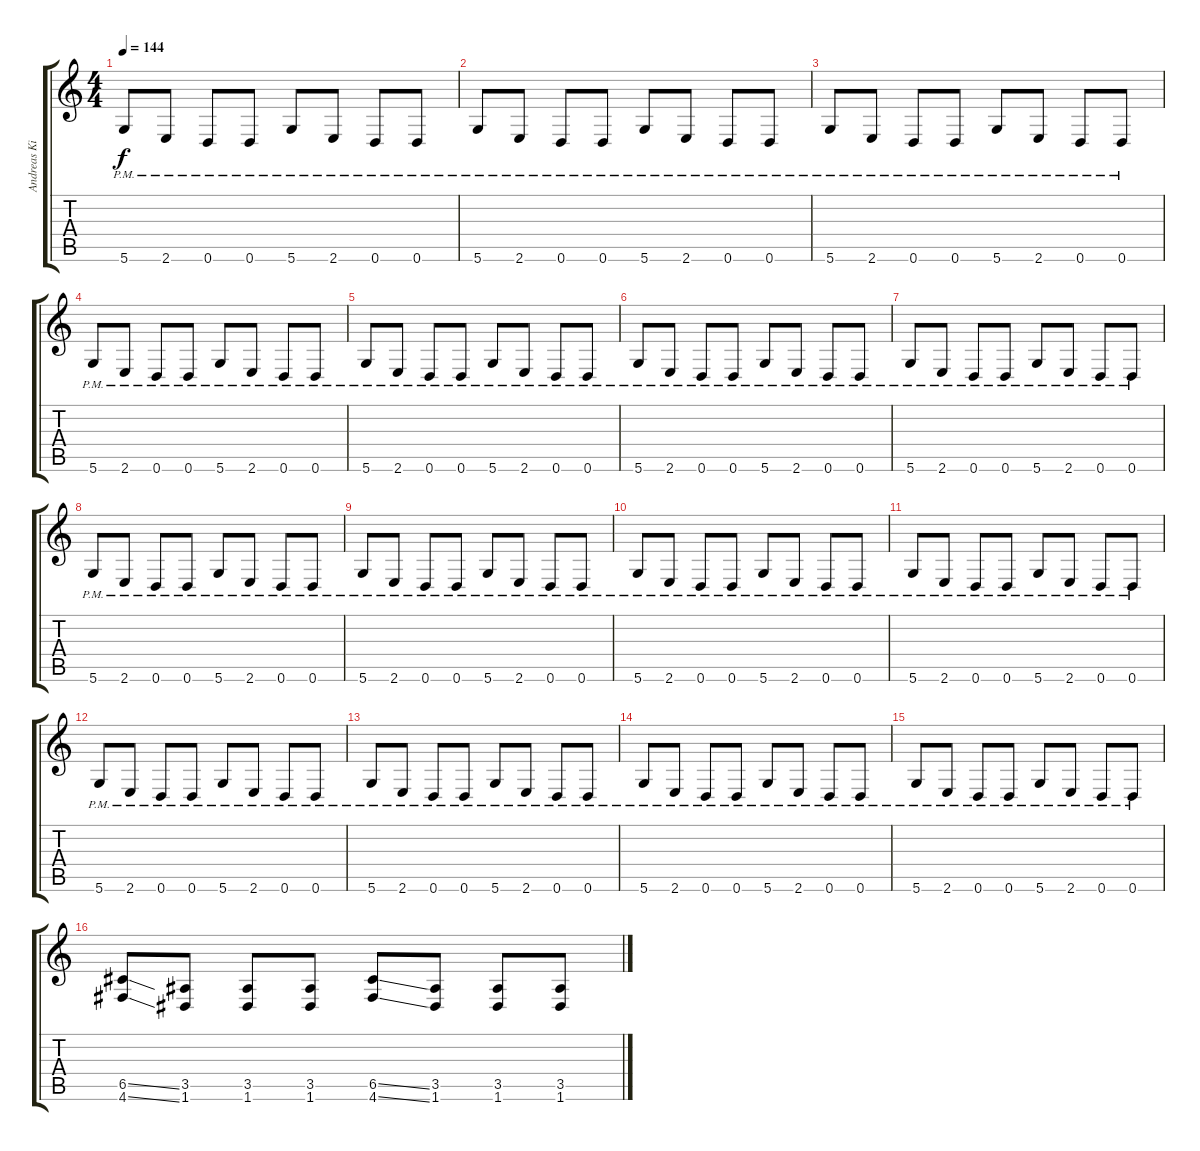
\track ("Andreas Kisser" "Andreas Ki") {instrument distortionguitar}
\staff {score tabs}
\tuning (D4 A3 F3 C3 G2 D2) {hide}
\ts (4 4)
\tempo 144
\clef g2
\ks c
5.6{pm}.8{dy f} 2.6{pm}.8 0.6{pm}.8 0.6{pm}.8 5.6{pm}.8 2.6{pm}.8 0.6{pm}.8 0.6{pm}.8 |
5.6{pm}.8 2.6{pm}.8 0.6{pm}.8 0.6{pm}.8 5.6{pm}.8 2.6{pm}.8 0.6{pm}.8 0.6{pm}.8 |
5.6{pm}.8 2.6{pm}.8 0.6{pm}.8 0.6{pm}.8 5.6{pm}.8 2.6{pm}.8 0.6{pm}.8 0.6{pm}.8 |
5.6{pm}.8 2.6{pm}.8 0.6{pm}.8 0.6{pm}.8 5.6{pm}.8 2.6{pm}.8 0.6{pm}.8 0.6{pm}.8 |
5.6{pm}.8 2.6{pm}.8 0.6{pm}.8 0.6{pm}.8 5.6{pm}.8 2.6{pm}.8 0.6{pm}.8 0.6{pm}.8 |
5.6{pm}.8 2.6{pm}.8 0.6{pm}.8 0.6{pm}.8 5.6{pm}.8 2.6{pm}.8 0.6{pm}.8 0.6{pm}.8 |
5.6{pm}.8 2.6{pm}.8 0.6{pm}.8 0.6{pm}.8 5.6{pm}.8 2.6{pm}.8 0.6{pm}.8 0.6{pm}.8 |
5.6{pm}.8 2.6{pm}.8 0.6{pm}.8 0.6{pm}.8 5.6{pm}.8 2.6{pm}.8 0.6{pm}.8 0.6{pm}.8 |
5.6{pm}.8 2.6{pm}.8 0.6{pm}.8 0.6{pm}.8 5.6{pm}.8 2.6{pm}.8 0.6{pm}.8 0.6{pm}.8 |
5.6{pm}.8 2.6{pm}.8 0.6{pm}.8 0.6{pm}.8 5.6{pm}.8 2.6{pm}.8 0.6{pm}.8 0.6{pm}.8 |
5.6{pm}.8 2.6{pm}.8 0.6{pm}.8 0.6{pm}.8 5.6{pm}.8 2.6{pm}.8 0.6{pm}.8 0.6{pm}.8 |
5.6{pm}.8 2.6{pm}.8 0.6{pm}.8 0.6{pm}.8 5.6{pm}.8 2.6{pm}.8 0.6{pm}.8 0.6{pm}.8 |
5.6{pm}.8 2.6{pm}.8 0.6{pm}.8 0.6{pm}.8 5.6{pm}.8 2.6{pm}.8 0.6{pm}.8 0.6{pm}.8 |
5.6{pm}.8 2.6{pm}.8 0.6{pm}.8 0.6{pm}.8 5.6{pm}.8 2.6{pm}.8 0.6{pm}.8 0.6{pm}.8 |
5.6{pm}.8 2.6{pm}.8 0.6{pm}.8 0.6{pm}.8 5.6{pm}.8 2.6{pm}.8 0.6{pm}.8 0.6{pm}.8 |
(6.5{ss} 4.6{ss}).8 (3.5 1.6).8 (3.5 1.6).8 (3.5 1.6).8 (6.5{ss} 4.6{ss}).8 (3.5 1.6).8 (3.5 1.6).8 (3.5 1.6).8
